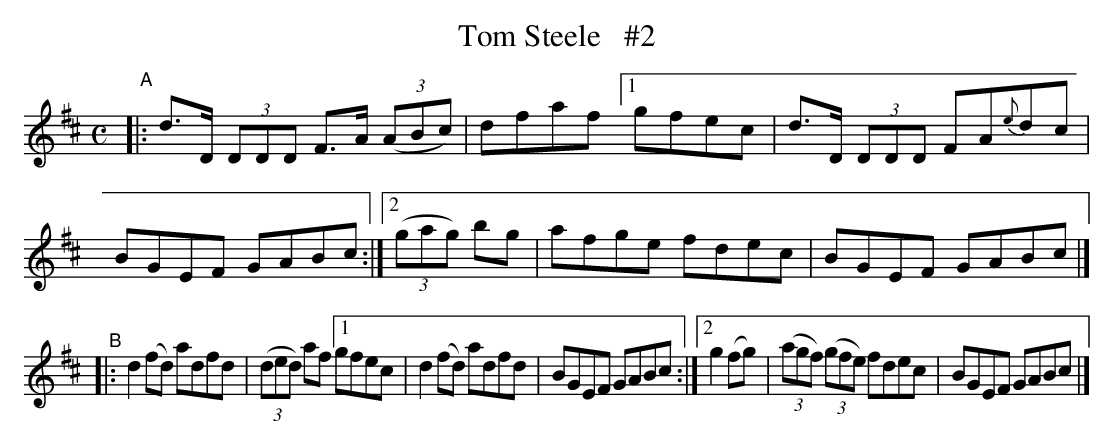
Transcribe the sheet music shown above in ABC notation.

X:1
T: Tom Steele   #2
M: C
L: 1/8
K: D
"^A"\
|: d>D (3DDD F>A (3(ABc) | dfaf \
[1 gfec | d>D (3DDD FA{e}dc | BGEF GABc :|\
[2 (3(gag) bg | afge fdec | BGEF GABc |]
"^B"\
|: d2(fd) adfd | (3(ded) af \
[1 gfec | d2(fd) adfd | BGEF GABc :|\
[2 g2(fg) | (3(agf) (3(gfe) fdec | BGEF GABc |]
